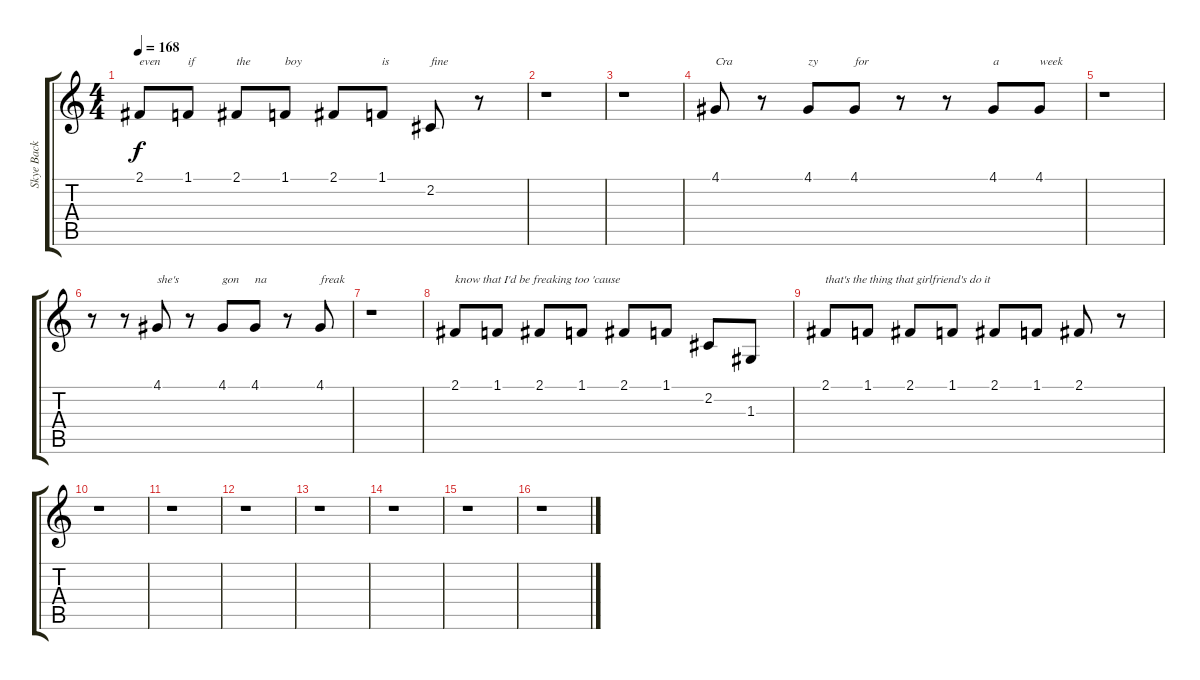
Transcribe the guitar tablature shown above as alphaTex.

\track ("Skye Back Vocals" "Skye Back ") {instrument lead2sawtooth}
\staff {score tabs}
\tuning (E4 B3 G3 D3 A2 D2) {hide}
\ts (4 4)
\tempo 168
\clef g2
\ks c
2.1.8{txt "even" dy f} 1.1.8{txt "if"} 2.1.8{txt "the"} 1.1.8{txt "boy"} 2.1.8 1.1.8{txt "is"} 2.2.8{txt "fine"} r.8 |
r.1 |
r.1 |
4.1.8{txt "Cra"} r.8 4.1.8{txt "zy"} 4.1.8{txt "for"} r.8 r.8 4.1.8{txt "a"} 4.1.8{txt "week"} |
r.1 |
r.8 r.8 4.1.8{txt "she's"} r.8 4.1.8{txt "gon"} 4.1.8{txt "na"} r.8 4.1.8{txt "freak"} |
r.1 |
2.1.8{txt "know that I'd be freaking too 'cause"} 1.1.8 2.1.8 1.1.8 2.1.8 1.1.8 2.2.8 1.3.8 |
2.1.8{txt "that's the thing that girlfriend's do it"} 1.1.8 2.1.8 1.1.8 2.1.8 1.1.8 2.1.8 r.8 |
r.1 |
r.1 |
r.1 |
r.1 |
r.1 |
r.1 |
r.1
